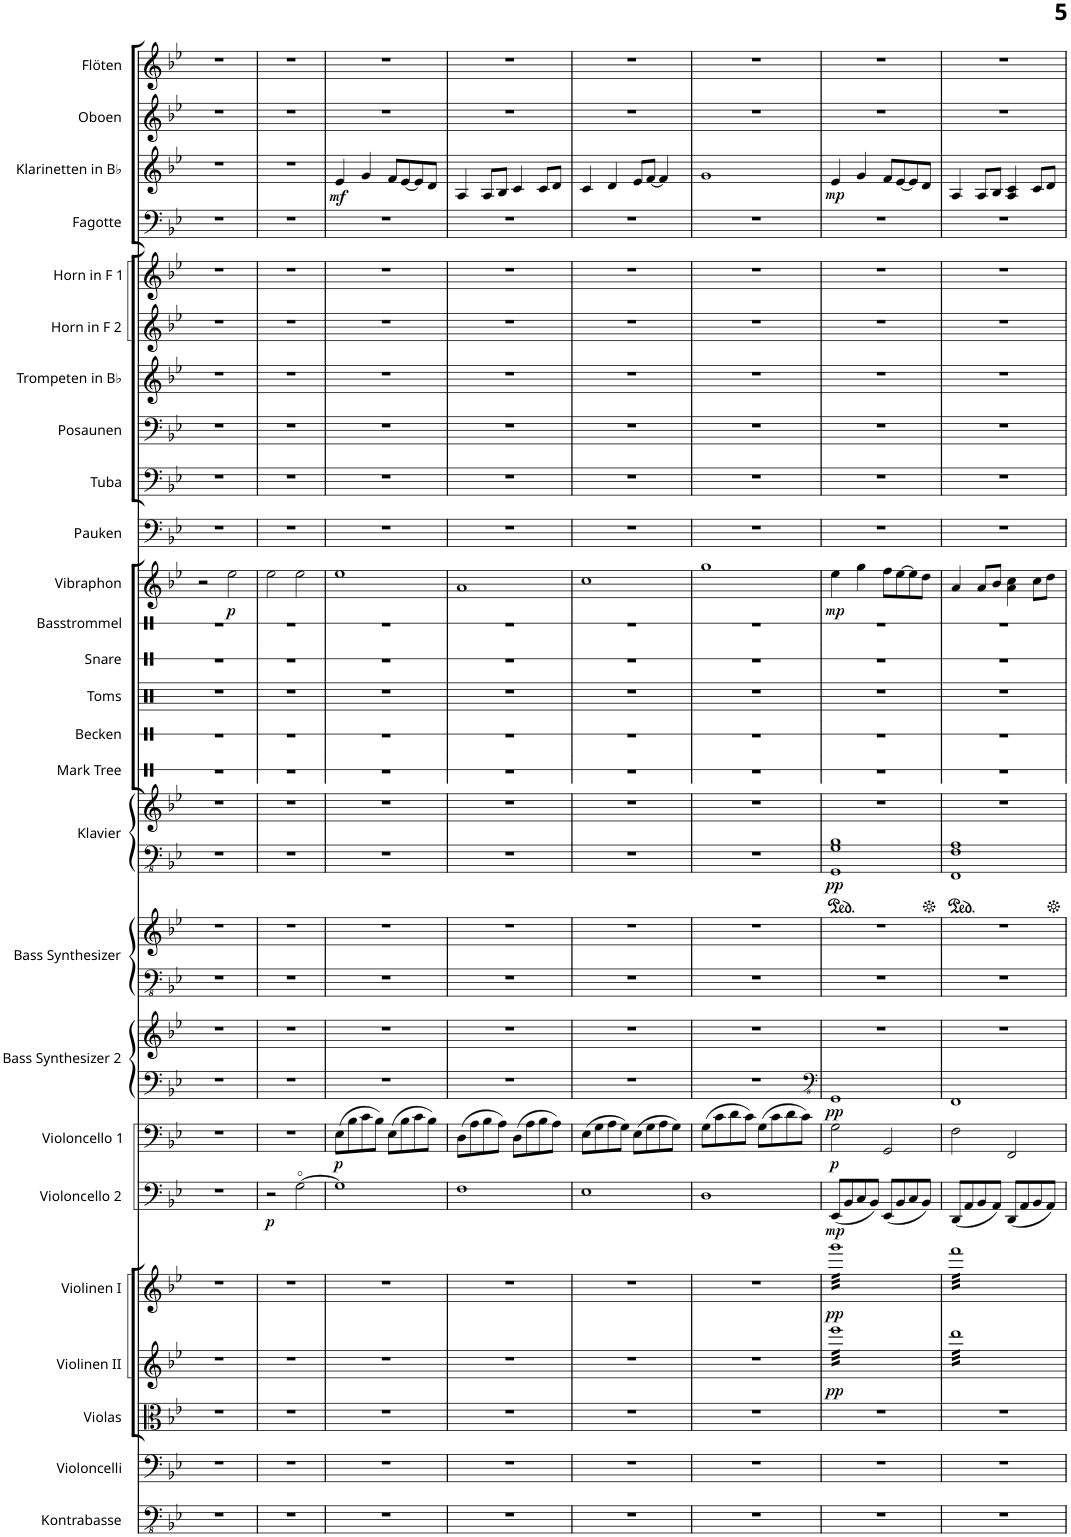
**kern	**kern	**kern	**kern	**dynam	**kern	**dynam	**kern	**dynam	**kern	**dynam	**kern	**kern	**dynam	**kern	**kern	**kern	**kern	**dynam	**kern	**kern	**kern	**kern	**kern	**dynam	**kern	**kern	**kern	**kern	**kern	**kern	**kern	**kern	**dynam	**kern	**kern
*part25	*part24	*part23	*part22	*part22	*part21	*part21	*part20	*part20	*part19	*part19	*part18	*part18	*part18	*part17	*part17	*part16	*part16	*part16	*part15	*part14	*part13	*part12	*part11	*part11	*part10	*part9	*part8	*part7	*part6	*part5	*part4	*part3	*part3	*part2	*part1
*staff28	*staff27	*staff26	*staff25	*staff25	*staff24	*staff24	*staff23	*staff23	*staff22	*staff22	*staff21	*staff20	*staff20/21	*staff19	*staff18	*staff17	*staff16	*staff16/17	*staff15	*staff14	*staff13	*staff12	*staff11	*staff11	*staff10	*staff9	*staff8	*staff7	*staff6	*staff5	*staff4	*staff3	*staff3	*staff2	*staff1
*I"Kontrabasse	*I"Violoncelli	*I"Violas	*I"Violinen II	*	*I"Violinen I	*	*I"Violoncello 2	*	*I"Violoncello 1	*	*I"Bass Synthesizer 2	*	*	*I"Bass Synthesizer	*	*I"Klavier	*	*	*I"Mark Tree	*I"Becken	*I"Toms	*I"Basstrommel	*I"Vibraphon	*	*I"Pauken	*I"Tuba	*I"Posaunen	*I"Trompeten in Bb	*I"Horn in F 2	*I"Horn in F 1	*I"Fagotte	*I"Klarinetten in Bb	*	*I"Oboen	*I"Flöten
*I'Kb.	*I'Vc.	*I'Vla.	*I'Vln. II	*	*I'Vln. I	*	*I'Vc. 2	*	*I'Vc. 1	*	*I'Synth. 2	*	*	*I'Synth.	*	*I'Klav.	*	*	*I'Mk. Tr.	*I'Bkn.	*I'Toms	*I'Btr.	*I'Vib.	*	*I'Pk.	*I'Tba.	*I'Psn.	*	*I'Hn. in F 2	*I'Hn. in F 1	*I'Fgt.	*	*	*I'Ob.	*I'Fl.
!!LO:PB:g=z
*	*	*	*	*	*	*	*	*	*	*	*	*	*	*	*	*	*	*	*stria1	*stria1	*	*stria1	*	*	*	*	*	*	*	*	*	*	*	*	*
*clefFv4	*clefF4	*clefC3	*clefG2	*	*clefG2	*	*clefF4	*	*clefF4	*	*clefF4	*clefG2	*	*clefFv4	*clefG2	*clefFv4	*clefG2	*	*clefX	*clefX	*clefX	*clefX	*clefG2	*	*clefF4	*clefF4	*clefF4	*clefG2	*clefG2	*clefG2	*clefF4	*clefG2	*	*clefG2	*clefG2
*	*	*	*	*	*	*	*	*	*	*	*	*	*	*	*	*	*	*	*	*	*	*	*	*	*	*	*	*Trd1c2	*Trd4c7	*Trd4c7	*	*Trd1c2	*	*	*
*k[b-e-]	*k[b-e-]	*k[b-e-]	*k[b-e-]	*	*k[b-e-]	*	*k[b-e-]	*	*k[b-e-]	*	*k[b-e-]	*k[b-e-]	*	*k[b-e-]	*k[b-e-]	*k[b-e-]	*k[b-e-]	*	*k[]	*k[]	*k[]	*k[]	*k[b-e-]	*	*k[b-e-]	*k[b-e-]	*k[b-e-]	*k[b-e-]	*k[b-e-]	*k[b-e-]	*k[b-e-]	*k[b-e-]	*	*k[b-e-]	*k[b-e-]
*M4/4	*M4/4	*M4/4	*M4/4	*	*M4/4	*	*M4/4	*	*M4/4	*	*M4/4	*M4/4	*	*M4/4	*M4/4	*M4/4	*M4/4	*	*M4/4	*M4/4	*M4/4	*M4/4	*M4/4	*	*M4/4	*M4/4	*M4/4	*M4/4	*M4/4	*M4/4	*M4/4	*M4/4	*	*M4/4	*M4/4
=1	=1	=1	=1	=1	=1	=1	=1	=1	=1	=1	=1	=1	=1	=1	=1	=1	=1	=1	=1	=1	=1	=1	=1	=1	=1	=1	=1	=1	=1	=1	=1	=1	=1	=1	=1
1r	1r	1r	1r	.	1r	.	1r	.	1r	.	1r	1r	.	1r	1r	1r	1r	.	1r	1r	1r	1r	2r	.	1r	1r	1r	1r	1r	1r	1r	1r	.	1r	1r
!	!	!	!	!	!	!	!	!	!	!	!	!	!	!	!	!	!	!	!	!	!	!	!	!LO:DY:b	!	!	!	!	!	!	!	!	!	!	!
.	.	.	.	.	.	.	.	.	.	.	.	.	.	.	.	.	.	.	.	.	.	.	2ee-\	p	.	.	.	.	.	.	.	.	.	.	.
=2	=2	=2	=2	=2	=2	=2	=2	=2	=2	=2	=2	=2	=2	=2	=2	=2	=2	=2	=2	=2	=2	=2	=2	=2	=2	=2	=2	=2	=2	=2	=2	=2	=2	=2	=2
!	!	!	!	!	!	!	!	!LO:DY:b	!	!	!	!	!	!	!	!	!	!	!	!	!	!	!	!	!	!	!	!	!	!	!	!	!	!	!
1r	1r	1r	1r	.	1r	.	2r	p	1r	.	1r	1r	.	1r	1r	1r	1r	.	1r	1r	1r	1r	2ee-\	.	1r	1r	1r	1r	1r	1r	1r	1r	.	1r	1r
.	.	.	.	.	.	.	[2G\	.	.	.	.	.	.	.	.	.	.	.	.	.	.	.	2ee-\	.	.	.	.	.	.	.	.	.	.	.	.
=3	=3	=3	=3	=3	=3	=3	=3	=3	=3	=3	=3	=3	=3	=3	=3	=3	=3	=3	=3	=3	=3	=3	=3	=3	=3	=3	=3	=3	=3	=3	=3	=3	=3	=3	=3
!	!	!	!	!	!	!	!	!	!	!LO:DY:b	!	!	!	!	!	!	!	!	!	!	!	!	!	!	!	!	!	!	!	!	!	!	!LO:DY:b	!	!
1r	1r	1r	1r	.	1r	.	1G]	.	(8E-\L	p	1r	1r	.	1r	1r	1r	1r	.	1r	1r	1r	1r	1ee-	.	1r	1r	1r	1r	1r	1r	1r	4e-/	mf	1r	1r
.	.	.	.	.	.	.	.	.	8B-\	.	.	.	.	.	.	.	.	.	.	.	.	.	.	.	.	.	.	.	.	.	.	.	.	.	.
.	.	.	.	.	.	.	.	.	8c\	.	.	.	.	.	.	.	.	.	.	.	.	.	.	.	.	.	.	.	.	.	.	4g/	.	.	.
.	.	.	.	.	.	.	.	.	8B-\J)	.	.	.	.	.	.	.	.	.	.	.	.	.	.	.	.	.	.	.	.	.	.	.	.	.	.
.	.	.	.	.	.	.	.	.	(8E-\L	.	.	.	.	.	.	.	.	.	.	.	.	.	.	.	.	.	.	.	.	.	.	8f/L	.	.	.
.	.	.	.	.	.	.	.	.	8B-\	.	.	.	.	.	.	.	.	.	.	.	.	.	.	.	.	.	.	.	.	.	.	[8e-/	.	.	.
.	.	.	.	.	.	.	.	.	8c\	.	.	.	.	.	.	.	.	.	.	.	.	.	.	.	.	.	.	.	.	.	.	8e-/]	.	.	.
.	.	.	.	.	.	.	.	.	8B-\J)	.	.	.	.	.	.	.	.	.	.	.	.	.	.	.	.	.	.	.	.	.	.	8d/J	.	.	.
=4	=4	=4	=4	=4	=4	=4	=4	=4	=4	=4	=4	=4	=4	=4	=4	=4	=4	=4	=4	=4	=4	=4	=4	=4	=4	=4	=4	=4	=4	=4	=4	=4	=4	=4	=4
1r	1r	1r	1r	.	1r	.	1F	.	(8D\L	.	1r	1r	.	1r	1r	1r	1r	.	1r	1r	1r	1r	1a	.	1r	1r	1r	1r	1r	1r	1r	4A/	.	1r	1r
.	.	.	.	.	.	.	.	.	8A\	.	.	.	.	.	.	.	.	.	.	.	.	.	.	.	.	.	.	.	.	.	.	.	.	.	.
.	.	.	.	.	.	.	.	.	8B-\	.	.	.	.	.	.	.	.	.	.	.	.	.	.	.	.	.	.	.	.	.	.	8A/L	.	.	.
.	.	.	.	.	.	.	.	.	8A\J)	.	.	.	.	.	.	.	.	.	.	.	.	.	.	.	.	.	.	.	.	.	.	8B-/J	.	.	.
.	.	.	.	.	.	.	.	.	(8D\L	.	.	.	.	.	.	.	.	.	.	.	.	.	.	.	.	.	.	.	.	.	.	4c/	.	.	.
.	.	.	.	.	.	.	.	.	8A\	.	.	.	.	.	.	.	.	.	.	.	.	.	.	.	.	.	.	.	.	.	.	.	.	.	.
.	.	.	.	.	.	.	.	.	8B-\	.	.	.	.	.	.	.	.	.	.	.	.	.	.	.	.	.	.	.	.	.	.	8c/L	.	.	.
.	.	.	.	.	.	.	.	.	8A\J)	.	.	.	.	.	.	.	.	.	.	.	.	.	.	.	.	.	.	.	.	.	.	8d/J	.	.	.
=5	=5	=5	=5	=5	=5	=5	=5	=5	=5	=5	=5	=5	=5	=5	=5	=5	=5	=5	=5	=5	=5	=5	=5	=5	=5	=5	=5	=5	=5	=5	=5	=5	=5	=5	=5
1r	1r	1r	1r	.	1r	.	1E-	.	(8E-\L	.	1r	1r	.	1r	1r	1r	1r	.	1r	1r	1r	1r	1cc	.	1r	1r	1r	1r	1r	1r	1r	4c/	.	1r	1r
.	.	.	.	.	.	.	.	.	8G\	.	.	.	.	.	.	.	.	.	.	.	.	.	.	.	.	.	.	.	.	.	.	.	.	.	.
.	.	.	.	.	.	.	.	.	8A\	.	.	.	.	.	.	.	.	.	.	.	.	.	.	.	.	.	.	.	.	.	.	4d/	.	.	.
.	.	.	.	.	.	.	.	.	8G\J)	.	.	.	.	.	.	.	.	.	.	.	.	.	.	.	.	.	.	.	.	.	.	.	.	.	.
.	.	.	.	.	.	.	.	.	(8E-\L	.	.	.	.	.	.	.	.	.	.	.	.	.	.	.	.	.	.	.	.	.	.	8e-/L	.	.	.
.	.	.	.	.	.	.	.	.	8G\	.	.	.	.	.	.	.	.	.	.	.	.	.	.	.	.	.	.	.	.	.	.	[8f/J	.	.	.
.	.	.	.	.	.	.	.	.	8A\	.	.	.	.	.	.	.	.	.	.	.	.	.	.	.	.	.	.	.	.	.	.	4f/]	.	.	.
.	.	.	.	.	.	.	.	.	8G\J)	.	.	.	.	.	.	.	.	.	.	.	.	.	.	.	.	.	.	.	.	.	.	.	.	.	.
=6	=6	=6	=6	=6	=6	=6	=6	=6	=6	=6	=6	=6	=6	=6	=6	=6	=6	=6	=6	=6	=6	=6	=6	=6	=6	=6	=6	=6	=6	=6	=6	=6	=6	=6	=6
1r	1r	1r	1r	.	1r	.	1D	.	(8G\L	.	1r	1r	.	1r	1r	1r	1r	.	1r	1r	1r	1r	1gg	.	1r	1r	1r	1r	1r	1r	1r	1g	.	1r	1r
.	.	.	.	.	.	.	.	.	8c\	.	.	.	.	.	.	.	.	.	.	.	.	.	.	.	.	.	.	.	.	.	.	.	.	.	.
.	.	.	.	.	.	.	.	.	8d\	.	.	.	.	.	.	.	.	.	.	.	.	.	.	.	.	.	.	.	.	.	.	.	.	.	.
.	.	.	.	.	.	.	.	.	8c\J)	.	.	.	.	.	.	.	.	.	.	.	.	.	.	.	.	.	.	.	.	.	.	.	.	.	.
.	.	.	.	.	.	.	.	.	(8G\L	.	.	.	.	.	.	.	.	.	.	.	.	.	.	.	.	.	.	.	.	.	.	.	.	.	.
.	.	.	.	.	.	.	.	.	8c\	.	.	.	.	.	.	.	.	.	.	.	.	.	.	.	.	.	.	.	.	.	.	.	.	.	.
.	.	.	.	.	.	.	.	.	8d\	.	.	.	.	.	.	.	.	.	.	.	.	.	.	.	.	.	.	.	.	.	.	.	.	.	.
.	.	.	.	.	.	.	.	.	8c\J)	.	.	.	.	.	.	.	.	.	.	.	.	.	.	.	.	.	.	.	.	.	.	.	.	.	.
=7	=7	=7	=7	=7	=7	=7	=7	=7	=7	=7	=7	=7	=7	=7	=7	=7	=7	=7	=7	=7	=7	=7	=7	=7	=7	=7	=7	=7	=7	=7	=7	=7	=7	=7	=7
*	*	*	*	*	*	*	*	*	*	*	*clefFv4	*	*	*	*	*	*	*	*	*	*	*	*	*	*	*	*	*	*	*	*	*	*	*	*
!	!	!	!	!LO:DY:b	!	!LO:DY:b	!	!LO:DY:b	!	!LO:DY:b	!	!	!LO:DY:b=2	!	!	!	!	!LO:DY:b=2	!	!	!	!	!	!LO:DY:b	!	!	!	!	!	!	!	!	!LO:DY:b	!	!
*	*	*	*tremolo	*	*	*	*	*	*	*	*	*	*	*	*	*	*	*	*	*	*	*	*	*	*	*	*	*	*	*	*	*	*	*	*
*	*	*	*	*	*tremolo	*	*	*	*	*	*	*	*	*	*	*	*	*	*	*	*	*	*	*	*	*	*	*	*	*	*	*	*	*	*
1r	1r	1r	32eee-LLL	pp	32gggLLL	pp	(8EE-/L	mp	2G\	p	1GGG	1r	pp	1r	1r	1GGG 1GG 1BB-	1r	pp	1r	1r	1r	1r	4ee-\	mp	1r	1r	1r	1r	1r	1r	1r	4e-/	mp	1r	1r
.	.	.	32eee-	.	32ggg	.	.	.	.	.	.	.	.	.	.	.	.	.	.	.	.	.	.	.	.	.	.	.	.	.	.	.	.	.	.
.	.	.	32eee-	.	32ggg	.	.	.	.	.	.	.	.	.	.	.	.	.	.	.	.	.	.	.	.	.	.	.	.	.	.	.	.	.	.
.	.	.	32eee-	.	32ggg	.	.	.	.	.	.	.	.	.	.	.	.	.	.	.	.	.	.	.	.	.	.	.	.	.	.	.	.	.	.
.	.	.	32eee-	.	32ggg	.	8BB-/	.	.	.	.	.	.	.	.	.	.	.	.	.	.	.	.	.	.	.	.	.	.	.	.	.	.	.	.
.	.	.	32eee-	.	32ggg	.	.	.	.	.	.	.	.	.	.	.	.	.	.	.	.	.	.	.	.	.	.	.	.	.	.	.	.	.	.
.	.	.	32eee-	.	32ggg	.	.	.	.	.	.	.	.	.	.	.	.	.	.	.	.	.	.	.	.	.	.	.	.	.	.	.	.	.	.
.	.	.	32eee-	.	32ggg	.	.	.	.	.	.	.	.	.	.	.	.	.	.	.	.	.	.	.	.	.	.	.	.	.	.	.	.	.	.
.	.	.	32eee-	.	32ggg	.	8C/	.	.	.	.	.	.	.	.	.	.	.	.	.	.	.	4gg\	.	.	.	.	.	.	.	.	4g/	.	.	.
.	.	.	32eee-	.	32ggg	.	.	.	.	.	.	.	.	.	.	.	.	.	.	.	.	.	.	.	.	.	.	.	.	.	.	.	.	.	.
.	.	.	32eee-	.	32ggg	.	.	.	.	.	.	.	.	.	.	.	.	.	.	.	.	.	.	.	.	.	.	.	.	.	.	.	.	.	.
.	.	.	32eee-	.	32ggg	.	.	.	.	.	.	.	.	.	.	.	.	.	.	.	.	.	.	.	.	.	.	.	.	.	.	.	.	.	.
.	.	.	32eee-	.	32ggg	.	8BB-/J)	.	.	.	.	.	.	.	.	.	.	.	.	.	.	.	.	.	.	.	.	.	.	.	.	.	.	.	.
.	.	.	32eee-	.	32ggg	.	.	.	.	.	.	.	.	.	.	.	.	.	.	.	.	.	.	.	.	.	.	.	.	.	.	.	.	.	.
.	.	.	32eee-	.	32ggg	.	.	.	.	.	.	.	.	.	.	.	.	.	.	.	.	.	.	.	.	.	.	.	.	.	.	.	.	.	.
.	.	.	32eee-	.	32ggg	.	.	.	.	.	.	.	.	.	.	.	.	.	.	.	.	.	.	.	.	.	.	.	.	.	.	.	.	.	.
.	.	.	32eee-	.	32ggg	.	(8EE-/L	.	2GG/	.	.	.	.	.	.	.	.	.	.	.	.	.	8ff\L	.	.	.	.	.	.	.	.	8f/L	.	.	.
.	.	.	32eee-	.	32ggg	.	.	.	.	.	.	.	.	.	.	.	.	.	.	.	.	.	.	.	.	.	.	.	.	.	.	.	.	.	.
.	.	.	32eee-	.	32ggg	.	.	.	.	.	.	.	.	.	.	.	.	.	.	.	.	.	.	.	.	.	.	.	.	.	.	.	.	.	.
.	.	.	32eee-	.	32ggg	.	.	.	.	.	.	.	.	.	.	.	.	.	.	.	.	.	.	.	.	.	.	.	.	.	.	.	.	.	.
.	.	.	32eee-	.	32ggg	.	8BB-/	.	.	.	.	.	.	.	.	.	.	.	.	.	.	.	[8ee-\	.	.	.	.	.	.	.	.	[8e-/	.	.	.
.	.	.	32eee-	.	32ggg	.	.	.	.	.	.	.	.	.	.	.	.	.	.	.	.	.	.	.	.	.	.	.	.	.	.	.	.	.	.
.	.	.	32eee-	.	32ggg	.	.	.	.	.	.	.	.	.	.	.	.	.	.	.	.	.	.	.	.	.	.	.	.	.	.	.	.	.	.
.	.	.	32eee-	.	32ggg	.	.	.	.	.	.	.	.	.	.	.	.	.	.	.	.	.	.	.	.	.	.	.	.	.	.	.	.	.	.
.	.	.	32eee-	.	32ggg	.	8C/	.	.	.	.	.	.	.	.	.	.	.	.	.	.	.	8ee-\]	.	.	.	.	.	.	.	.	8e-/]	.	.	.
.	.	.	32eee-	.	32ggg	.	.	.	.	.	.	.	.	.	.	.	.	.	.	.	.	.	.	.	.	.	.	.	.	.	.	.	.	.	.
.	.	.	32eee-	.	32ggg	.	.	.	.	.	.	.	.	.	.	.	.	.	.	.	.	.	.	.	.	.	.	.	.	.	.	.	.	.	.
.	.	.	32eee-	.	32ggg	.	.	.	.	.	.	.	.	.	.	.	.	.	.	.	.	.	.	.	.	.	.	.	.	.	.	.	.	.	.
.	.	.	32eee-	.	32ggg	.	8BB-/J)	.	.	.	.	.	.	.	.	.	.	.	.	.	.	.	8dd\J	.	.	.	.	.	.	.	.	8d/J	.	.	.
.	.	.	32eee-	.	32ggg	.	.	.	.	.	.	.	.	.	.	.	.	.	.	.	.	.	.	.	.	.	.	.	.	.	.	.	.	.	.
.	.	.	32eee-	.	32ggg	.	.	.	.	.	.	.	.	.	.	.	.	.	.	.	.	.	.	.	.	.	.	.	.	.	.	.	.	.	.
.	.	.	32eee-JJJ	.	32gggJJJ	.	.	.	.	.	.	.	.	.	.	.	.	.	.	.	.	.	.	.	.	.	.	.	.	.	.	.	.	.	.
=8	=8	=8	=8	=8	=8	=8	=8	=8	=8	=8	=8	=8	=8	=8	=8	=8	=8	=8	=8	=8	=8	=8	=8	=8	=8	=8	=8	=8	=8	=8	=8	=8	=8	=8	=8
1r	1r	1r	32dddLLL	.	32fffLLL	.	(8DD/L	.	2F\	.	1FFF	1r	.	1r	1r	1FFF 1FF 1AA	1r	.	1r	1r	1r	1r	4a/	.	1r	1r	1r	1r	1r	1r	1r	4A/	.	1r	1r
.	.	.	32ddd	.	32fff	.	.	.	.	.	.	.	.	.	.	.	.	.	.	.	.	.	.	.	.	.	.	.	.	.	.	.	.	.	.
.	.	.	32ddd	.	32fff	.	.	.	.	.	.	.	.	.	.	.	.	.	.	.	.	.	.	.	.	.	.	.	.	.	.	.	.	.	.
.	.	.	32ddd	.	32fff	.	.	.	.	.	.	.	.	.	.	.	.	.	.	.	.	.	.	.	.	.	.	.	.	.	.	.	.	.	.
.	.	.	32ddd	.	32fff	.	8AA/	.	.	.	.	.	.	.	.	.	.	.	.	.	.	.	.	.	.	.	.	.	.	.	.	.	.	.	.
.	.	.	32ddd	.	32fff	.	.	.	.	.	.	.	.	.	.	.	.	.	.	.	.	.	.	.	.	.	.	.	.	.	.	.	.	.	.
.	.	.	32ddd	.	32fff	.	.	.	.	.	.	.	.	.	.	.	.	.	.	.	.	.	.	.	.	.	.	.	.	.	.	.	.	.	.
.	.	.	32ddd	.	32fff	.	.	.	.	.	.	.	.	.	.	.	.	.	.	.	.	.	.	.	.	.	.	.	.	.	.	.	.	.	.
.	.	.	32ddd	.	32fff	.	8BB-/	.	.	.	.	.	.	.	.	.	.	.	.	.	.	.	8a/L	.	.	.	.	.	.	.	.	8A/L	.	.	.
.	.	.	32ddd	.	32fff	.	.	.	.	.	.	.	.	.	.	.	.	.	.	.	.	.	.	.	.	.	.	.	.	.	.	.	.	.	.
.	.	.	32ddd	.	32fff	.	.	.	.	.	.	.	.	.	.	.	.	.	.	.	.	.	.	.	.	.	.	.	.	.	.	.	.	.	.
.	.	.	32ddd	.	32fff	.	.	.	.	.	.	.	.	.	.	.	.	.	.	.	.	.	.	.	.	.	.	.	.	.	.	.	.	.	.
.	.	.	32ddd	.	32fff	.	8AA/J)	.	.	.	.	.	.	.	.	.	.	.	.	.	.	.	8b-/J	.	.	.	.	.	.	.	.	8B-/J	.	.	.
.	.	.	32ddd	.	32fff	.	.	.	.	.	.	.	.	.	.	.	.	.	.	.	.	.	.	.	.	.	.	.	.	.	.	.	.	.	.
.	.	.	32ddd	.	32fff	.	.	.	.	.	.	.	.	.	.	.	.	.	.	.	.	.	.	.	.	.	.	.	.	.	.	.	.	.	.
.	.	.	32ddd	.	32fff	.	.	.	.	.	.	.	.	.	.	.	.	.	.	.	.	.	.	.	.	.	.	.	.	.	.	.	.	.	.
.	.	.	32ddd	.	32fff	.	(8DD/L	.	2FF/	.	.	.	.	.	.	.	.	.	.	.	.	.	4a\ 4cc\	.	.	.	.	.	.	.	.	4A/ 4c/	.	.	.
.	.	.	32ddd	.	32fff	.	.	.	.	.	.	.	.	.	.	.	.	.	.	.	.	.	.	.	.	.	.	.	.	.	.	.	.	.	.
.	.	.	32ddd	.	32fff	.	.	.	.	.	.	.	.	.	.	.	.	.	.	.	.	.	.	.	.	.	.	.	.	.	.	.	.	.	.
.	.	.	32ddd	.	32fff	.	.	.	.	.	.	.	.	.	.	.	.	.	.	.	.	.	.	.	.	.	.	.	.	.	.	.	.	.	.
.	.	.	32ddd	.	32fff	.	8AA/	.	.	.	.	.	.	.	.	.	.	.	.	.	.	.	.	.	.	.	.	.	.	.	.	.	.	.	.
.	.	.	32ddd	.	32fff	.	.	.	.	.	.	.	.	.	.	.	.	.	.	.	.	.	.	.	.	.	.	.	.	.	.	.	.	.	.
.	.	.	32ddd	.	32fff	.	.	.	.	.	.	.	.	.	.	.	.	.	.	.	.	.	.	.	.	.	.	.	.	.	.	.	.	.	.
.	.	.	32ddd	.	32fff	.	.	.	.	.	.	.	.	.	.	.	.	.	.	.	.	.	.	.	.	.	.	.	.	.	.	.	.	.	.
.	.	.	32ddd	.	32fff	.	8BB-/	.	.	.	.	.	.	.	.	.	.	.	.	.	.	.	8cc\L	.	.	.	.	.	.	.	.	8c/L	.	.	.
.	.	.	32ddd	.	32fff	.	.	.	.	.	.	.	.	.	.	.	.	.	.	.	.	.	.	.	.	.	.	.	.	.	.	.	.	.	.
.	.	.	32ddd	.	32fff	.	.	.	.	.	.	.	.	.	.	.	.	.	.	.	.	.	.	.	.	.	.	.	.	.	.	.	.	.	.
.	.	.	32ddd	.	32fff	.	.	.	.	.	.	.	.	.	.	.	.	.	.	.	.	.	.	.	.	.	.	.	.	.	.	.	.	.	.
.	.	.	32ddd	.	32fff	.	8AA/J)	.	.	.	.	.	.	.	.	.	.	.	.	.	.	.	8dd\J	.	.	.	.	.	.	.	.	8d/J	.	.	.
.	.	.	32ddd	.	32fff	.	.	.	.	.	.	.	.	.	.	.	.	.	.	.	.	.	.	.	.	.	.	.	.	.	.	.	.	.	.
.	.	.	32ddd	.	32fff	.	.	.	.	.	.	.	.	.	.	.	.	.	.	.	.	.	.	.	.	.	.	.	.	.	.	.	.	.	.
.	.	.	32dddJJJ	.	32fffJJJ	.	.	.	.	.	.	.	.	.	.	.	.	.	.	.	.	.	.	.	.	.	.	.	.	.	.	.	.	.	.
*	*	*	*	*	*Xtremolo	*	*	*	*	*	*	*	*	*	*	*	*	*	*	*	*	*	*	*	*	*	*	*	*	*	*	*	*	*	*
*	*	*	*Xtremolo	*	*	*	*	*	*	*	*	*	*	*	*	*	*	*	*	*	*	*	*	*	*	*	*	*	*	*	*	*	*	*	*
=	=	=	=	=	=	=	=	=	=	=	=	=	=	=	=	=	=	=	=	=	=	=	=	=	=	=	=	=	=	=	=	=	=	=	=
*-	*-	*-	*-	*-	*-	*-	*-	*-	*-	*-	*-	*-	*-	*-	*-	*-	*-	*-	*-	*-	*-	*-	*-	*-	*-	*-	*-	*-	*-	*-	*-	*-	*-	*-	*-
